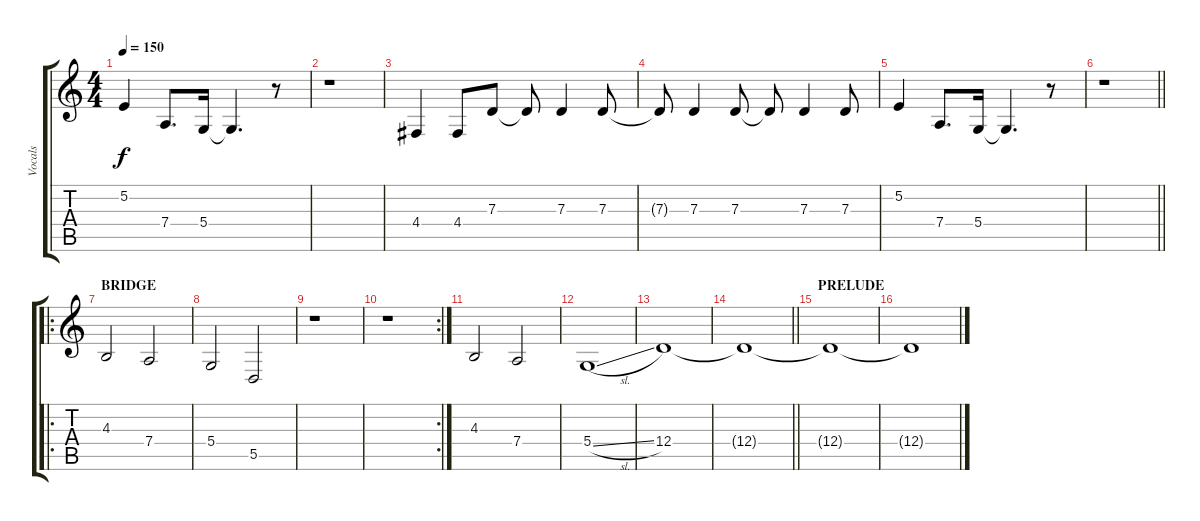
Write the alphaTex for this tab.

\track ("Vocals" "Vocals") {instrument harmonica}
\staff {score tabs}
\tuning (E4 B3 G3 D3 A2 E2) {hide}
\ts (4 4)
\tempo 150
\clef g2
\ks c
5.2.4{dy f} 7.4.8{d} 5.4.16 5.4{t}.4{d} r.8 |
r.1 |
4.4.4 4.4.8 7.3.8 7.3{t}.8 7.3.4 7.3.8 |
7.3{t}.8 7.3.4 7.3.8 7.3{t}.8 7.3.4 7.3.8 |
5.2.4 7.4.8{d} 5.4.16 5.4{t}.4{d} r.8 |
\barLineRight lightlight
r.1 |
\ro
\section ("" "BRIDGE")
4.3.2 7.4.2 |
5.4.2 5.5.2 |
r.1 |
\rc 2
r.1 |
4.3.2 7.4.2 |
5.4{sl}.1 |
12.4.1 |
\barLineRight lightlight
12.4{t}.1 |
\section ("" "PRELUDE")
12.4{t}.1 |
12.4{t}.1
